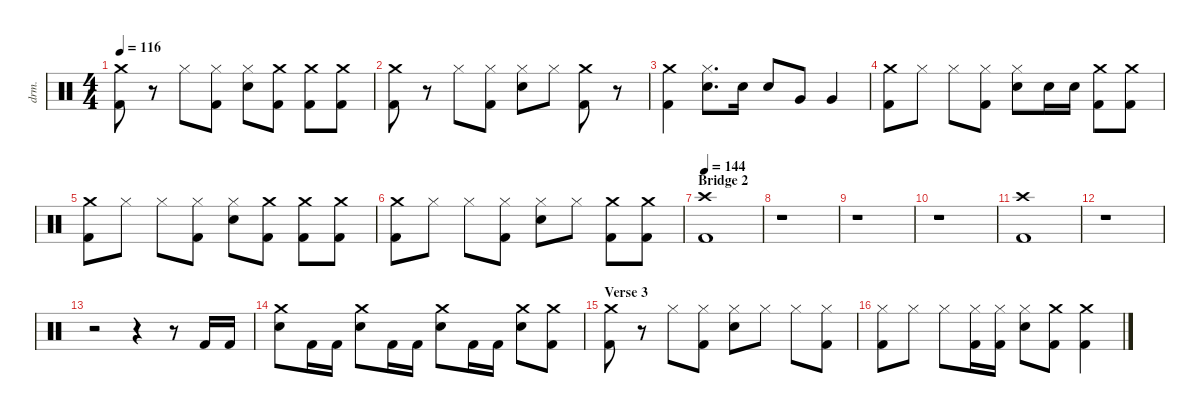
\defaultSystemsLayout 4
\hideDynamics
\bracketExtendMode nobrackets
\track ("Percussion" "drm.") {instrument percussion}
\staff {score}
\articulation defaults
\ts (4 4)
\tempo 116
\clef neutral
\ks c
("Crash medium (hit)" "Kick (hit) 2").8{dy f} r.8 "Hi-Hat (closed)".8 ("Hi-Hat (closed)" "Kick (hit) 2").8 ("Hi-Hat (closed)" "Snare (hit) 2").8 ("Crash medium (hit)" "Kick (hit) 2").8 ("Crash medium (hit)" "Kick (hit) 2").8 ("Crash medium (hit)" "Kick (hit) 2").8 |
("Crash medium (hit)" "Kick (hit) 2").8 r.8 "Hi-Hat (closed)".8 ("Hi-Hat (closed)" "Kick (hit) 2").8 ("Hi-Hat (closed)" "Snare (hit) 2").8 "Hi-Hat (closed)".8 ("Crash medium (hit)" "Kick (hit) 2").8 r.8 |
("Crash medium (hit)" "Kick (hit) 2").4 ("Hi-Hat (closed)" "Snare (hit) 2").8{d} "Snare (hit) 2".16{dy ff} "Snare (hit) 2".8 "Very Low Tom (hit)".8 "Very Low Tom (hit)".4 |
("Crash medium (hit)" "Kick (hit) 2").8{dy f} "Hi-Hat (closed)".8 "Hi-Hat (closed)".8 ("Hi-Hat (closed)" "Kick (hit) 2").8 ("Hi-Hat (closed)" "Snare (hit) 2").8 "Snare (hit) 2".16{dy ff} "Snare (hit) 2".16 ("Crash medium (hit)" "Kick (hit) 2").8{dy f} ("Crash medium (hit)" "Kick (hit) 2").8 |
("Crash medium (hit)" "Kick (hit) 2").8 "Hi-Hat (closed)".8 "Hi-Hat (closed)".8 ("Hi-Hat (closed)" "Kick (hit) 2").8 ("Hi-Hat (closed)" "Snare (hit) 2").8 ("Crash medium (hit)" "Kick (hit) 2").8 ("Crash medium (hit)" "Kick (hit) 2").8 ("Crash medium (hit)" "Kick (hit) 2").8 |
("Crash medium (hit)" "Kick (hit) 2").8 "Hi-Hat (closed)".8 "Hi-Hat (closed)".8 ("Hi-Hat (closed)" "Kick (hit) 2").8 ("Hi-Hat (closed)" "Snare (hit) 2").8 "Hi-Hat (closed)".8 ("Crash medium (hit)" "Kick (hit) 2").8 ("Crash medium (hit)" "Kick (hit) 2").8 |
\section ("" "Bridge 2")
\tempo 144
("Crash high (hit)" "Kick (hit) 2").1 |
r.1 |
r.1 |
r.1 |
("Crash high (hit)" "Kick (hit) 2").1 |
r.1 |
r.2 r.4 r.8 "Kick (hit) 2".16 "Kick (hit) 2".16 |
("Crash medium (hit)" "Snare (hit) 2").8 "Kick (hit) 2".16 "Kick (hit) 2".16 ("Crash medium (hit)" "Snare (hit) 2").8 "Kick (hit) 2".16 "Kick (hit) 2".16 ("Crash medium (hit)" "Snare (hit) 2").8 "Kick (hit) 2".16 "Kick (hit) 2".16 ("Crash medium (hit)" "Snare (hit) 2").8 ("Crash medium (hit)" "Kick (hit) 2").8 |
\section ("" "Verse 3")
("Crash medium (hit)" "Kick (hit) 2").8 r.8 "Hi-Hat (closed)".8 ("Hi-Hat (closed)" "Kick (hit) 2").8 ("Hi-Hat (closed)" "Snare (hit) 2").8 "Hi-Hat (closed)".8 "Hi-Hat (closed)".8 ("Hi-Hat (closed)" "Kick (hit) 2").8 |
("Hi-Hat (closed)" "Kick (hit) 2").8 "Hi-Hat (closed)".8 "Hi-Hat (closed)".8 ("Hi-Hat (closed)" "Kick (hit) 2").16 ("Hi-Hat (closed)" "Kick (hit) 2").16 ("Hi-Hat (closed)" "Snare (hit) 2").8 ("Crash medium (hit)" "Kick (hit) 2").8 ("Crash medium (hit)" "Kick (hit) 2").4
